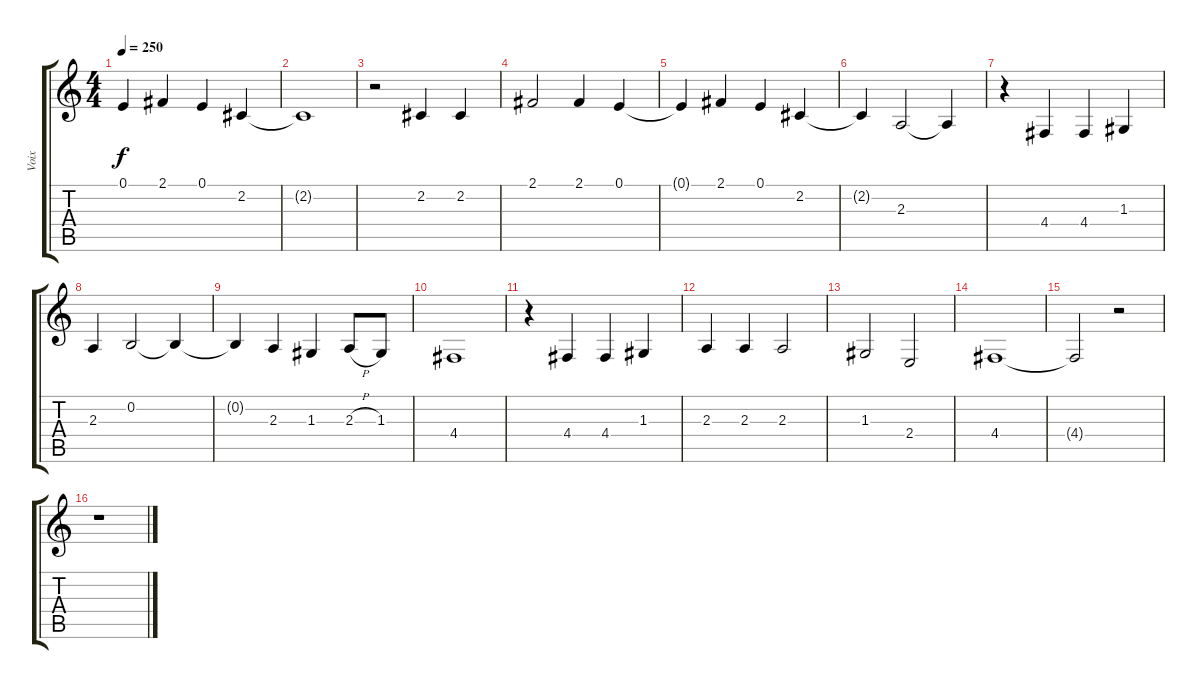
\track ("Voix" "Voix") {instrument sopranosax}
\staff {score tabs}
\tuning (E4 B3 G3 D3 A2 E2) {hide}
\ts (4 4)
\tempo 250
\clef g2
\ks c
0.1{t}.4{dy f} 2.1.4 0.1.4 2.2.4 |
2.2{t}.1 |
r.2 2.2.4 2.2.4 |
2.1.2 2.1.4 0.1.4 |
0.1{t}.4 2.1.4 0.1.4 2.2.4 |
2.2{t}.4 2.3.2 2.3{t}.4 |
r.4 4.4.4 4.4.4 1.3.4 |
2.3.4 0.2.2 0.2{t}.4 |
0.2{t}.4 2.3.4 1.3.4 2.3{h}.8 1.3.8 |
4.4.1 |
r.4 4.4.4 4.4.4 1.3.4 |
2.3.4 2.3.4 2.3.2 |
1.3.2 2.4.2 |
4.4.1 |
4.4{t}.2 r.2 |
r.1
